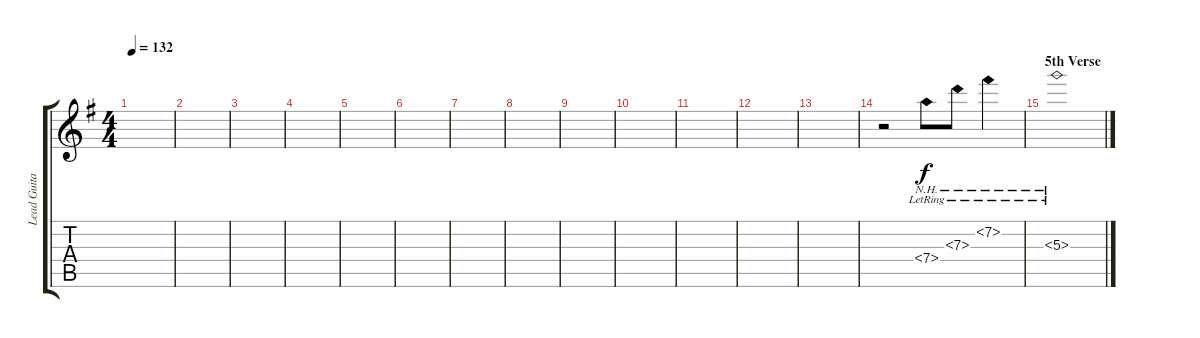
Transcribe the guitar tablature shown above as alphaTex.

\track ("Lead Guitar" "Lead Guita") {instrument electricguitarclean}
\staff {score tabs}
\tuning (E4 B3 G3 D3 A2 E2) {hide}
\ts (4 4)
\tempo 132
\clef g2
\ks g
|
|
|
|
|
|
|
|
|
|
|
|
|
r.2 7.4{nh lr}.8 7.3{nh lr}.8 7.2{nh lr}.4 |
\section ("" "5th Verse")
5.3{nh lr}.1
